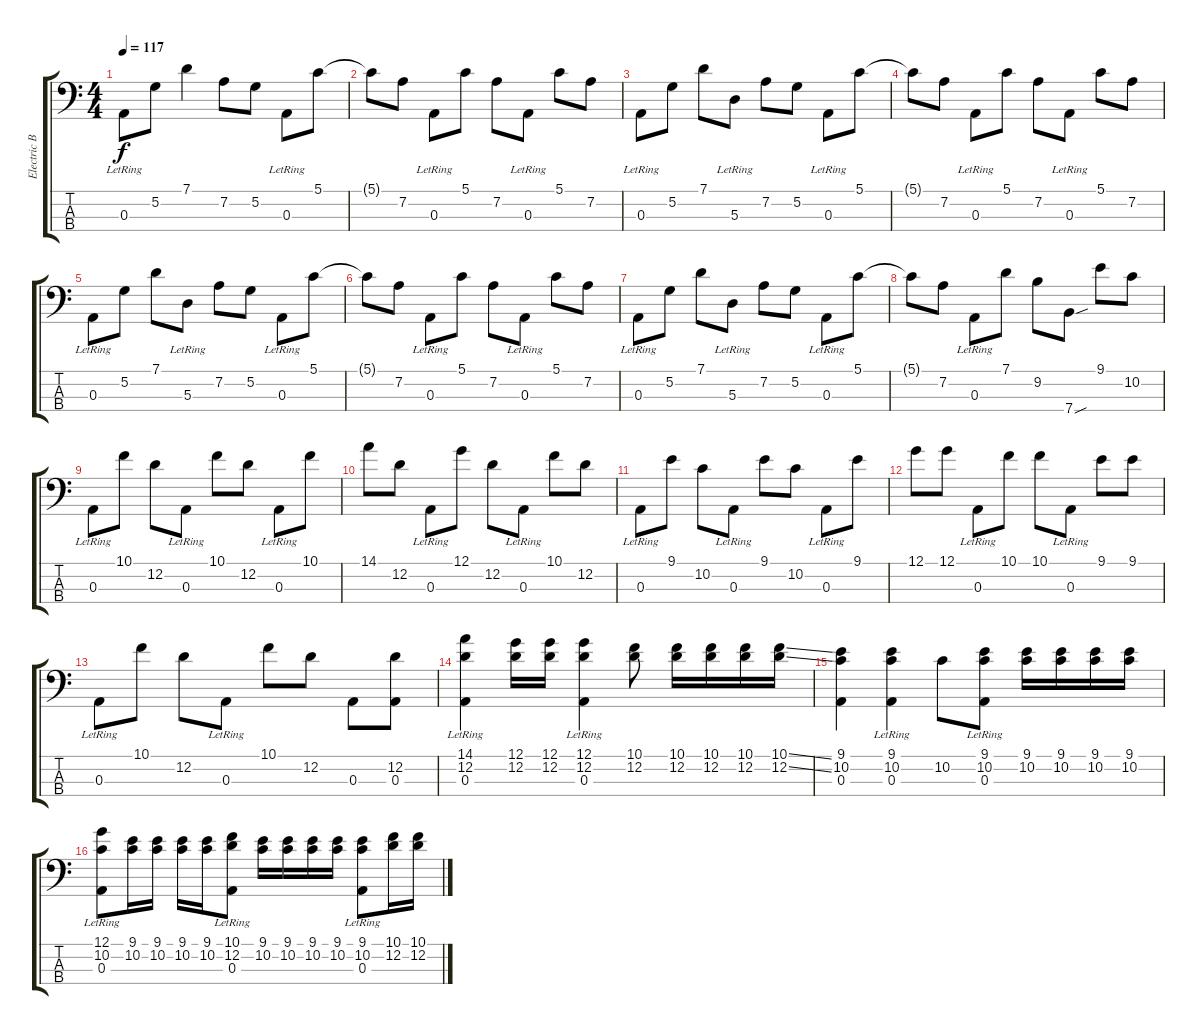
\track ("Electric Bass (Jason Newsted)" "Electric B") {instrument electricbasspick}
\staff {score tabs}
\tuning (G2 D2 A1 E1) {hide}
\ts (4 4)
\tempo 117
\clef f4
\ks c
0.3{lr}.8{dy f} 5.2.8 7.1.4 7.2.8 5.2.8 0.3{lr}.8 5.1.8 |
5.1{t}.8 7.2.8 0.3{lr}.8 5.1.8 7.2.8 0.3{lr}.8 5.1.8 7.2.8 |
0.3{lr}.8 5.2.8 7.1.8 5.3{lr}.8 7.2.8 5.2.8 0.3{lr}.8 5.1.8 |
5.1{t}.8 7.2.8 0.3{lr}.8 5.1.8 7.2.8 0.3{lr}.8 5.1.8 7.2.8 |
0.3{lr}.8 5.2.8 7.1.8 5.3{lr}.8 7.2.8 5.2.8 0.3{lr}.8 5.1.8 |
5.1{t}.8 7.2.8 0.3{lr}.8 5.1.8 7.2.8 0.3{lr}.8 5.1.8 7.2.8 |
0.3{lr}.8 5.2.8 7.1.8 5.3{lr}.8 7.2.8 5.2.8 0.3{lr}.8 5.1.8 |
5.1{t}.8 7.2.8 0.3{lr}.8 7.1.8 9.2.8 7.4{sou}.8 9.1.8 10.2.8 |
0.3{lr}.8 10.1.8 12.2.8 0.3{lr}.8 10.1.8 12.2.8 0.3{lr}.8 10.1.8 |
14.1.8 12.2.8 0.3{lr}.8 12.1.8 12.2.8 0.3{lr}.8 10.1.8 12.2.8 |
0.3{lr}.8 9.1.8 10.2.8 0.3{lr}.8 9.1.8 10.2.8 0.3{lr}.8 9.1.8 |
12.1.8 12.1.8 0.3{lr}.8 10.1.8 10.1.8 0.3{lr}.8 9.1.8 9.1.8 |
0.3{lr}.8 10.1.8 12.2.8 0.3{lr}.8 10.1.8 12.2.8 0.3.8 (12.2 0.3).8 |
(14.1 12.2 0.3{lr}).4 (12.1 12.2).16 (12.1 12.2).16 (12.1 12.2 0.3{lr}).4 (10.1 12.2).8 (10.1 12.2).16 (10.1 12.2).16 (10.1 12.2).16 (10.1{ss} 12.2{ss}).16 |
(9.1 10.2 0.3).4 (9.1 10.2 0.3{lr}).4 10.2.8 (9.1 10.2 0.3{lr}).8 (9.1 10.2).16 (9.1 10.2).16 (9.1 10.2).16 (9.1 10.2).16 |
(12.1 10.2 0.3{lr}).8 (9.1 10.2).16 (9.1 10.2).16 (9.1 10.2).16 (9.1 10.2).16 (10.1 12.2 0.3{lr}).8 (9.1 10.2).16 (9.1 10.2).16 (9.1 10.2).16 (9.1 10.2).16 (9.1 10.2 0.3{lr}).8 (10.1 12.2).16 (10.1 12.2).16
